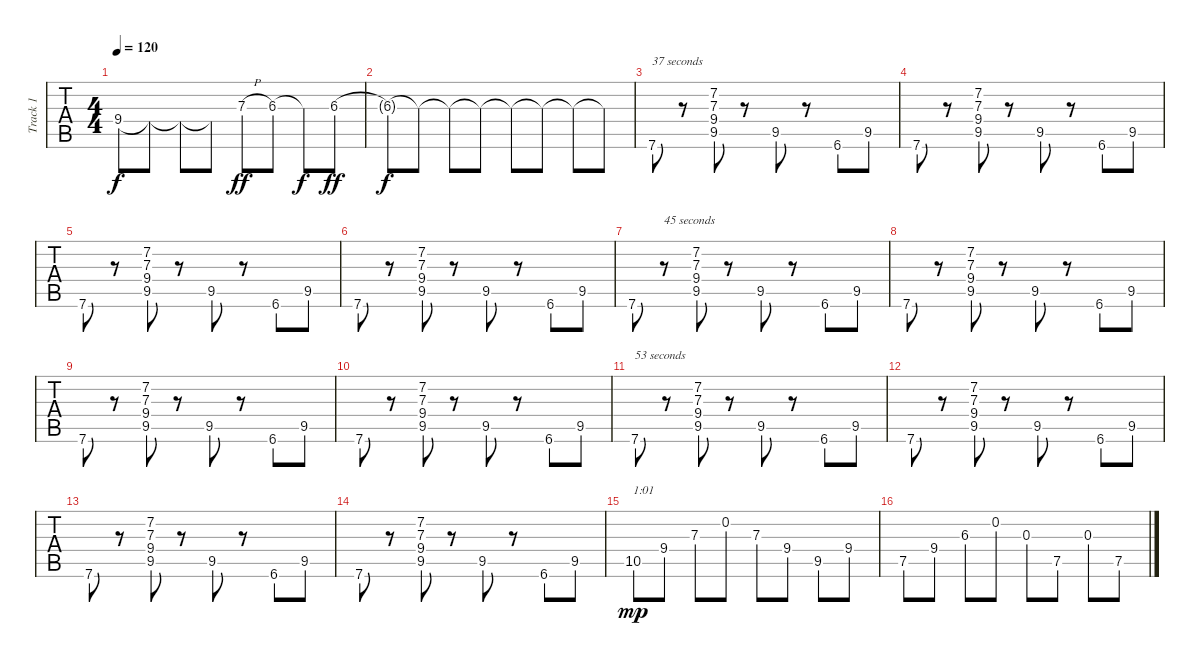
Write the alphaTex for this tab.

\track ("Track 1" "Track 1") {instrument acousticguitarsteel}
\staff {tabs}
\tuning (E4 B3 G3 D3 A2 E2) {hide}
\ts (4 4)
\tempo 120
\clef g2
\ks c
9.4{t}.8{dy f} 9.4{t}.8 9.4{t}.8 9.4{t}.8 7.3{h}.8{dy ff} 6.3.8 6.3{t}.8{dy f} 6.3.8{dy ff} |
6.3{t}.8{dy f} 6.3{t}.8 6.3{t}.8 6.3{t}.8 6.3{t}.8 6.3{t}.8 6.3{t}.8 6.3{t}.8 |
7.6.8{txt "37 seconds"} r.8 (7.2 7.3 9.4 9.5).8 r.8 9.5.8 r.8 6.6.8 9.5.8 |
7.6.8 r.8 (7.2 7.3 9.4 9.5).8 r.8 9.5.8 r.8 6.6.8 9.5.8 |
7.6.8 r.8 (7.2 7.3 9.4 9.5).8 r.8 9.5.8 r.8 6.6.8 9.5.8 |
7.6.8 r.8 (7.2 7.3 9.4 9.5).8 r.8 9.5.8 r.8 6.6.8 9.5.8 |
7.6.8 r.8{txt "45 seconds"} (7.2 7.3 9.4 9.5).8 r.8 9.5.8 r.8 6.6.8 9.5.8 |
7.6.8 r.8 (7.2 7.3 9.4 9.5).8 r.8 9.5.8 r.8 6.6.8 9.5.8 |
7.6.8 r.8 (7.2 7.3 9.4 9.5).8 r.8 9.5.8 r.8 6.6.8 9.5.8 |
7.6.8 r.8 (7.2 7.3 9.4 9.5).8 r.8 9.5.8 r.8 6.6.8 9.5.8 |
7.6.8{txt "53 seconds"} r.8 (7.2 7.3 9.4 9.5).8 r.8 9.5.8 r.8 6.6.8 9.5.8 |
7.6.8 r.8 (7.2 7.3 9.4 9.5).8 r.8 9.5.8 r.8 6.6.8 9.5.8 |
7.6.8 r.8 (7.2 7.3 9.4 9.5).8 r.8 9.5.8 r.8 6.6.8 9.5.8 |
7.6.8 r.8 (7.2 7.3 9.4 9.5).8 r.8 9.5.8 r.8 6.6.8 9.5.8 |
10.5.8{txt "1:01" dy mp} 9.4.8 7.3.8 0.2.8 7.3.8 9.4.8 9.5.8 9.4.8 |
7.5.8 9.4.8 6.3.8 0.2.8 0.3.8 7.5.8 0.3.8 7.5.8
